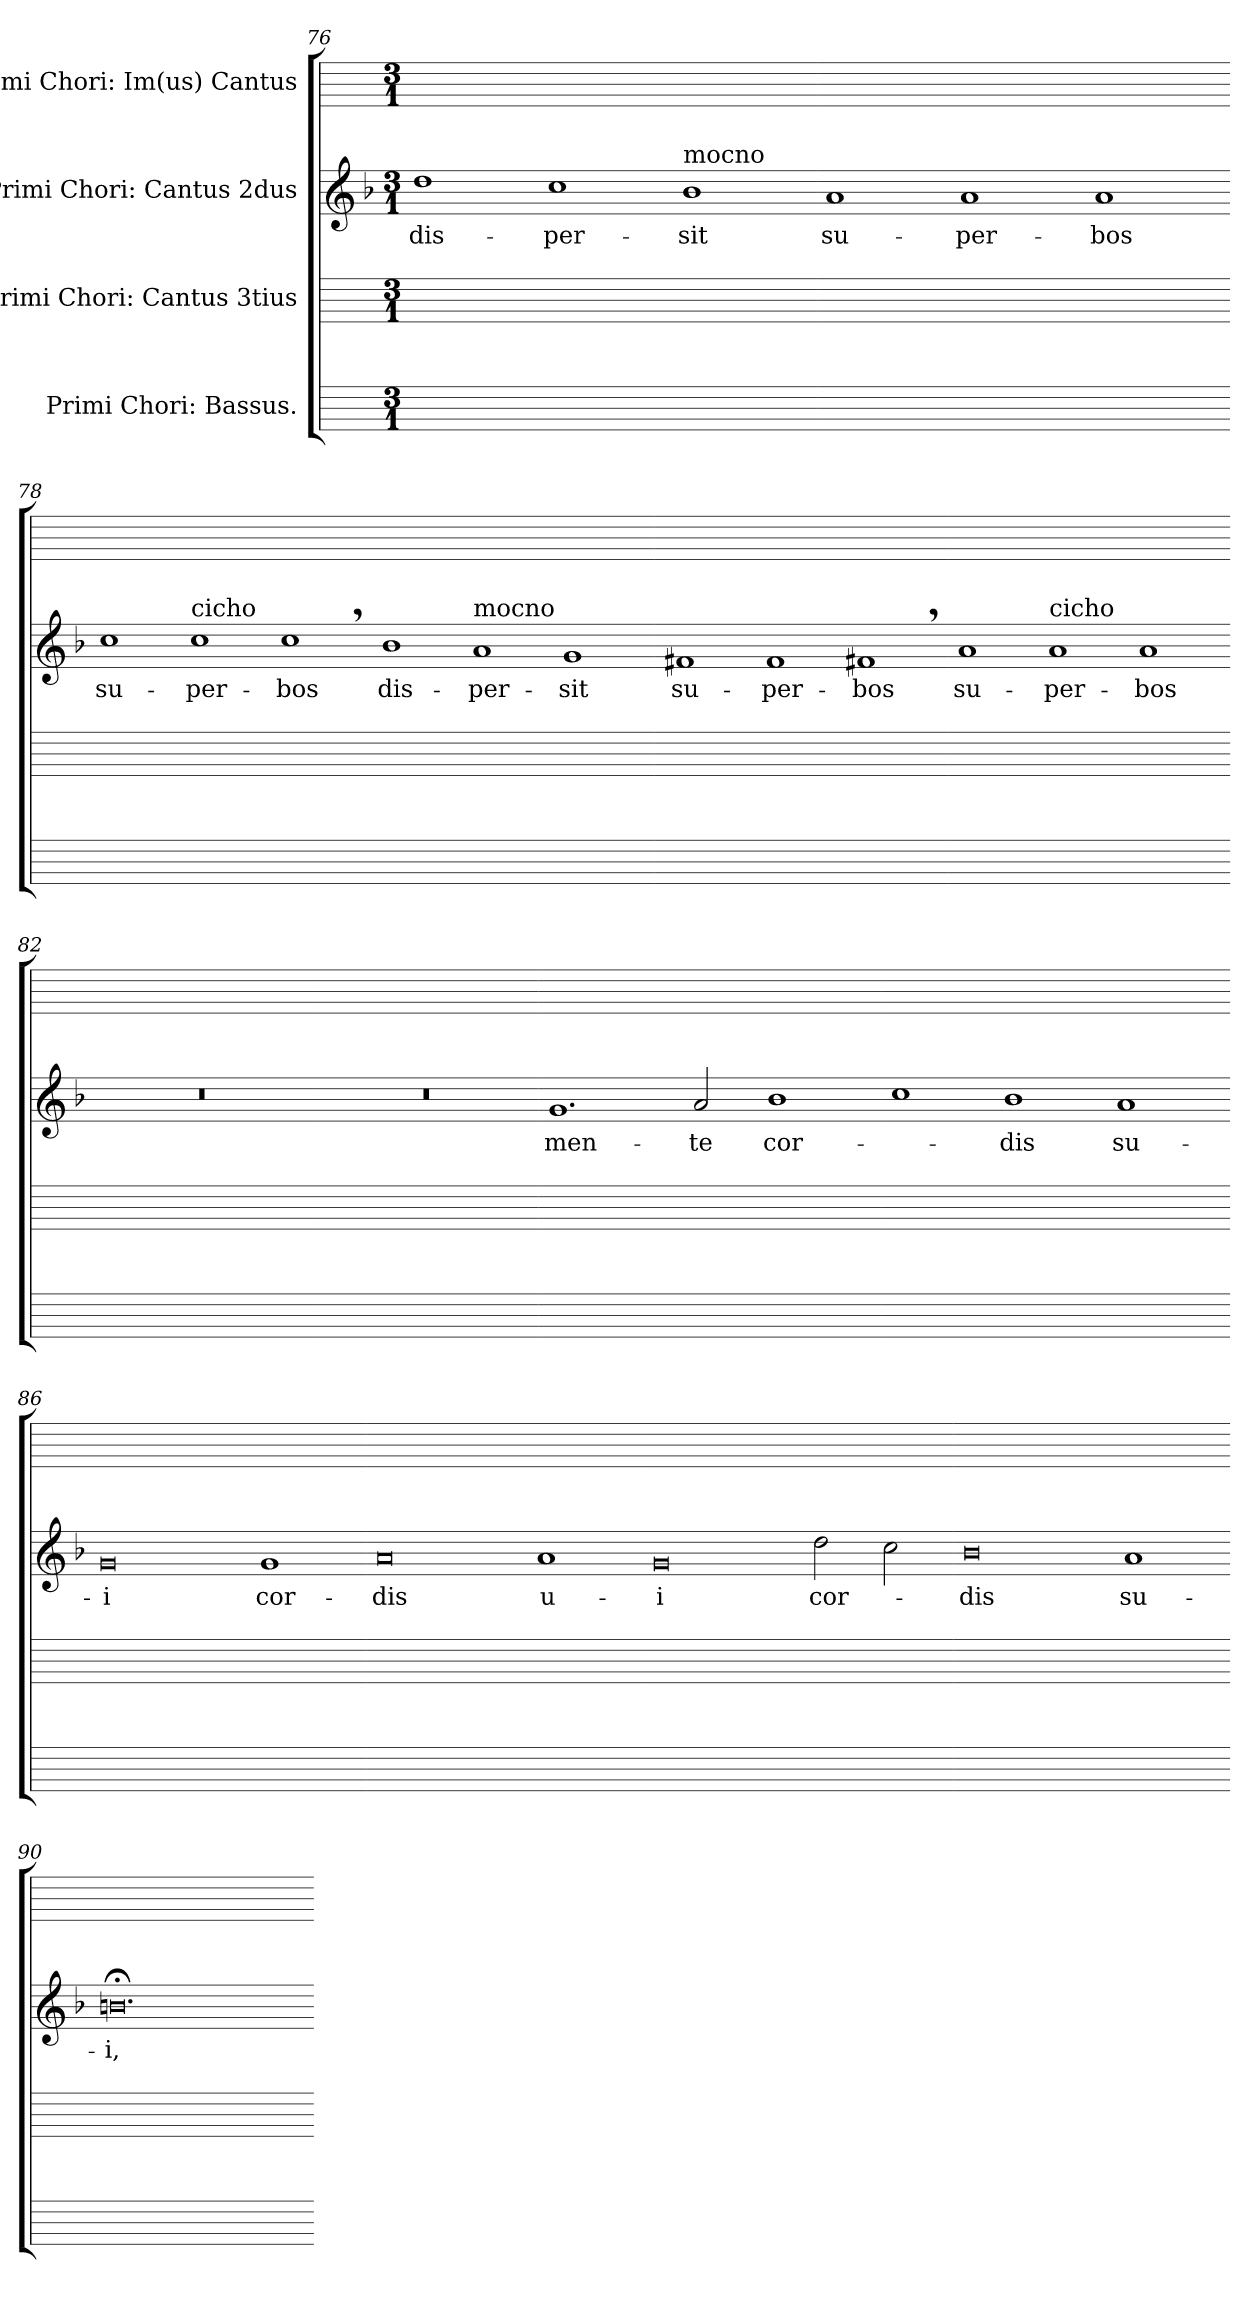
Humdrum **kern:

**kern	**kern	**kern	**text	**kern
*part4	*part3	*part2	*part2	*part1
*staff4	*staff3	*staff2	*staff2	*staff1
*I"Primi Chori: Bassus.	*I"Primi Chori: Cantus 3tius	*I"Primi Chori: Cantus 2dus	*	*I"Primi Chori: Im(us) Cantus
*	*	*clefG2	*	*
*	*	*k[b-]	*	*
*M3/1	*M3/1	*M3/1	*	*M3/1
=76	=76	=76	=76	=76
0.ryy	0.ryy	1dd	dis-	0.ryy
.	.	1cc	-per-	.
!	!	!LO:TX:a:t=mocno	!	!
.	.	1b-	-sit	.
=77-	=77-	=77-	=77-	=77-
0.ryy	0.ryy	1a	su-	0.ryy
.	.	1a	-per-	.
.	.	1a	-bos	.
=78-	=78-	=78-	=78-	=78-
0.ryy	0.ryy	1cc	su-	0.ryy
!	!	!LO:TX:a:t=cicho	!	!
.	.	1cc	-per-	.
.	.	1cc,	-bos	.
=79-	=79-	=79-	=79-	=79-
0.ryy	0.ryy	1b-	dis-	0.ryy
!	!	!LO:TX:a:t=mocno	!	!
.	.	1a	-per-	.
.	.	1g	-sit	.
=80-	=80-	=80-	=80-	=80-
0.ryy	0.ryy	1f#X	su-	0.ryy
.	.	1f#	-per-	.
.	.	1f#X,	-bos	.
=81-	=81-	=81-	=81-	=81-
0.ryy	0.ryy	1a	su-	0.ryy
!	!	!LO:TX:a:t=cicho	!	!
.	.	1a	-per-	.
.	.	1a	-bos	.
=82-	=82-	=82-	=82-	=82-
0.ryy	0.ryy	0.r	.	0.ryy
=83-	=83-	=83-	=83-	=83-
0.ryy	0.ryy	0.r	.	0.ryy
=84-	=84-	=84-	=84-	=84-
0.ryy	0.ryy	1.g	men-	0.ryy
.	.	2a/	-te	.
.	.	1b-	cor-	.
=85-	=85-	=85-	=85-	=85-
0.ryy	0.ryy	1cc	.	0.ryy
.	.	1b-	-dis	.
.	.	1a	su-	.
=86-	=86-	=86-	=86-	=86-
0.ryy	0.ryy	0g	-i	0.ryy
.	.	1g	cor-	.
=87-	=87-	=87-	=87-	=87-
0.ryy	0.ryy	0a	-dis	0.ryy
.	.	1a	u-	.
=88-	=88-	=88-	=88-	=88-
0.ryy	0.ryy	0g	-i	0.ryy
.	.	2dd\	cor-	.
.	.	2cc\	.	.
=89-	=89-	=89-	=89-	=89-
0.ryy	0.ryy	0b-	-dis	0.ryy
.	.	1a	su-	.
=90-	=90-	=90-	=90-	=90-
0.ryy	0.ryy	0.bn;<	-i,	0.ryy
=-	=-	=-	=-	=-
*-	*-	*-	*-	*-
